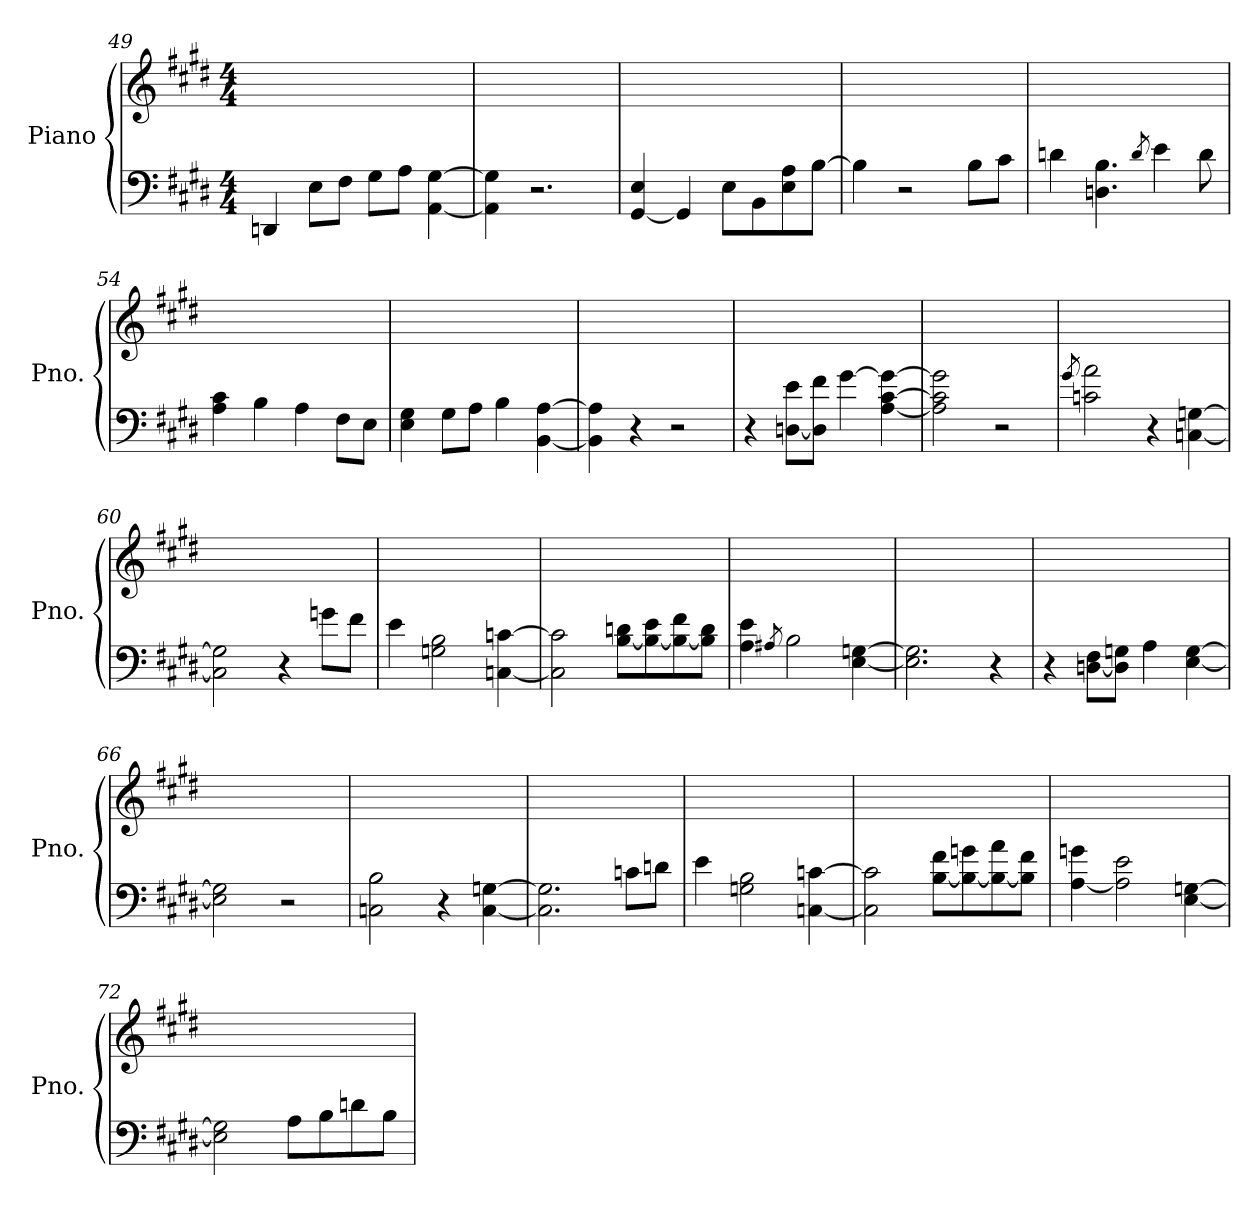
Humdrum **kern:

**kern	**kern
*part1	*part1
*staff2	*staff1
*I"Piano	*
*I'Pno.	*
*clefF4	*clefG2
*k[f#c#g#d#]	*k[f#c#g#d#]
*M4/4	*M4/4
=49	=49
4DDn/	1ryy
8E\L	.
8F#\J	.
8G#\L	.
8A\J	.
[4AA\ [4G#\	.
=50	=50
4AA\] 4G#\]	1ryy
2.r	.
=51	=51
[4GG#/ 4E/	1ryy
4GG#/]	.
8E\L	.
8BB\	.
8E\ 8A\	.
[8B\J	.
!!LO:LB:g=z
=52	=52
4B\]	1ryy
2r	.
8B\L	.
8c#\J	.
=53	=53
4dn\	1ryy
4.Dn\ 4.B\	.
8qd/	.
4e\	.
8d\	.
=54	=54
4A\ 4c#\	1ryy
4B\	.
4A\	.
8F#\L	.
8E\J	.
=55	=55
4E\ 4G#\	1ryy
8G#\L	.
8A\J	.
4B\	.
[4BB\ [4A\	.
=56	=56
4BB\] 4A\]	1ryy
4r	.
2r	.
=57	=57
4r	1ryy
[8Dn\ 8e\L	.
8D\] 8f#\J	.
[4g#\	.
[4A\ [4c#\ 4g#\_	.
=58	=58
2A\] 2c#\] 2g#\]	1ryy
2r	.
=59	=59
8qg#/	.
2cn\ 2a\	1ryy
4r	.
[4Cn\ [4Gn\	.
!!LO:LB:g=z
=60	=60
2C\] 2G\]	1ryy
4r	.
8gn\L	.
8f#\J	.
=61	=61
4e\	1ryy
2Gn\ 2B\	.
[4Cn\ [4cn\	.
=62	=62
2C\] 2c\]	1ryy
[8B\ 8dn\L	.
8B\_ 8e\	.
8B\_ 8f#\	.
8B\] 8d\J	.
=63	=63
4A\ 4e\	1ryy
8qA#X/	.
2B\	.
[4E\ [4Gn\	.
=64	=64
2.E\] 2.G\]	1ryy
4r	.
=65	=65
4r	1ryy
[8Dn\ 8F#\L	.
8D\] 8Gn\J	.
4A\	.
[4E\ [4G\	.
=66	=66
2E\] 2G\]	1ryy
2r	.
=67	=67
2Cn\ 2B\	1ryy
4r	.
[4C\ [4Gn\	.
!!LO:LB:g=z
=68	=68
2.C\] 2.G\]	1ryy
8cn\L	.
8dn\J	.
=69	=69
4e\	1ryy
2Gn\ 2B\	.
[4Cn\ [4cn\	.
=70	=70
2C\] 2c\]	1ryy
[8B\ 8f#\L	.
8B\_ 8gn\	.
8B\_ 8a\	.
8B\] 8f#\J	.
=71	=71
[4A\ 4gn\	1ryy
2A\] 2e\	.
[4E\ [4Gn\	.
=72	=72
2E\] 2G\]	1ryy
8A\L	.
8B\	.
8dn\	.
8B\J	.
=	=
*-	*-
